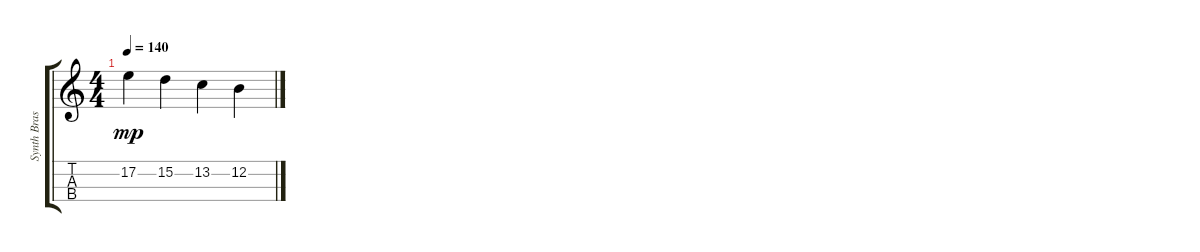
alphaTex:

\track ("Synth Brass" "Synth Bras") {instrument synthbrass1}
\staff {score tabs}
\tuning (E4 B3 G3 D3) {hide}
\ts (4 4)
\tempo 140
\clef g2
\ks c
17.2.4{dy mp} 15.2.4 13.2.4 12.2.4
